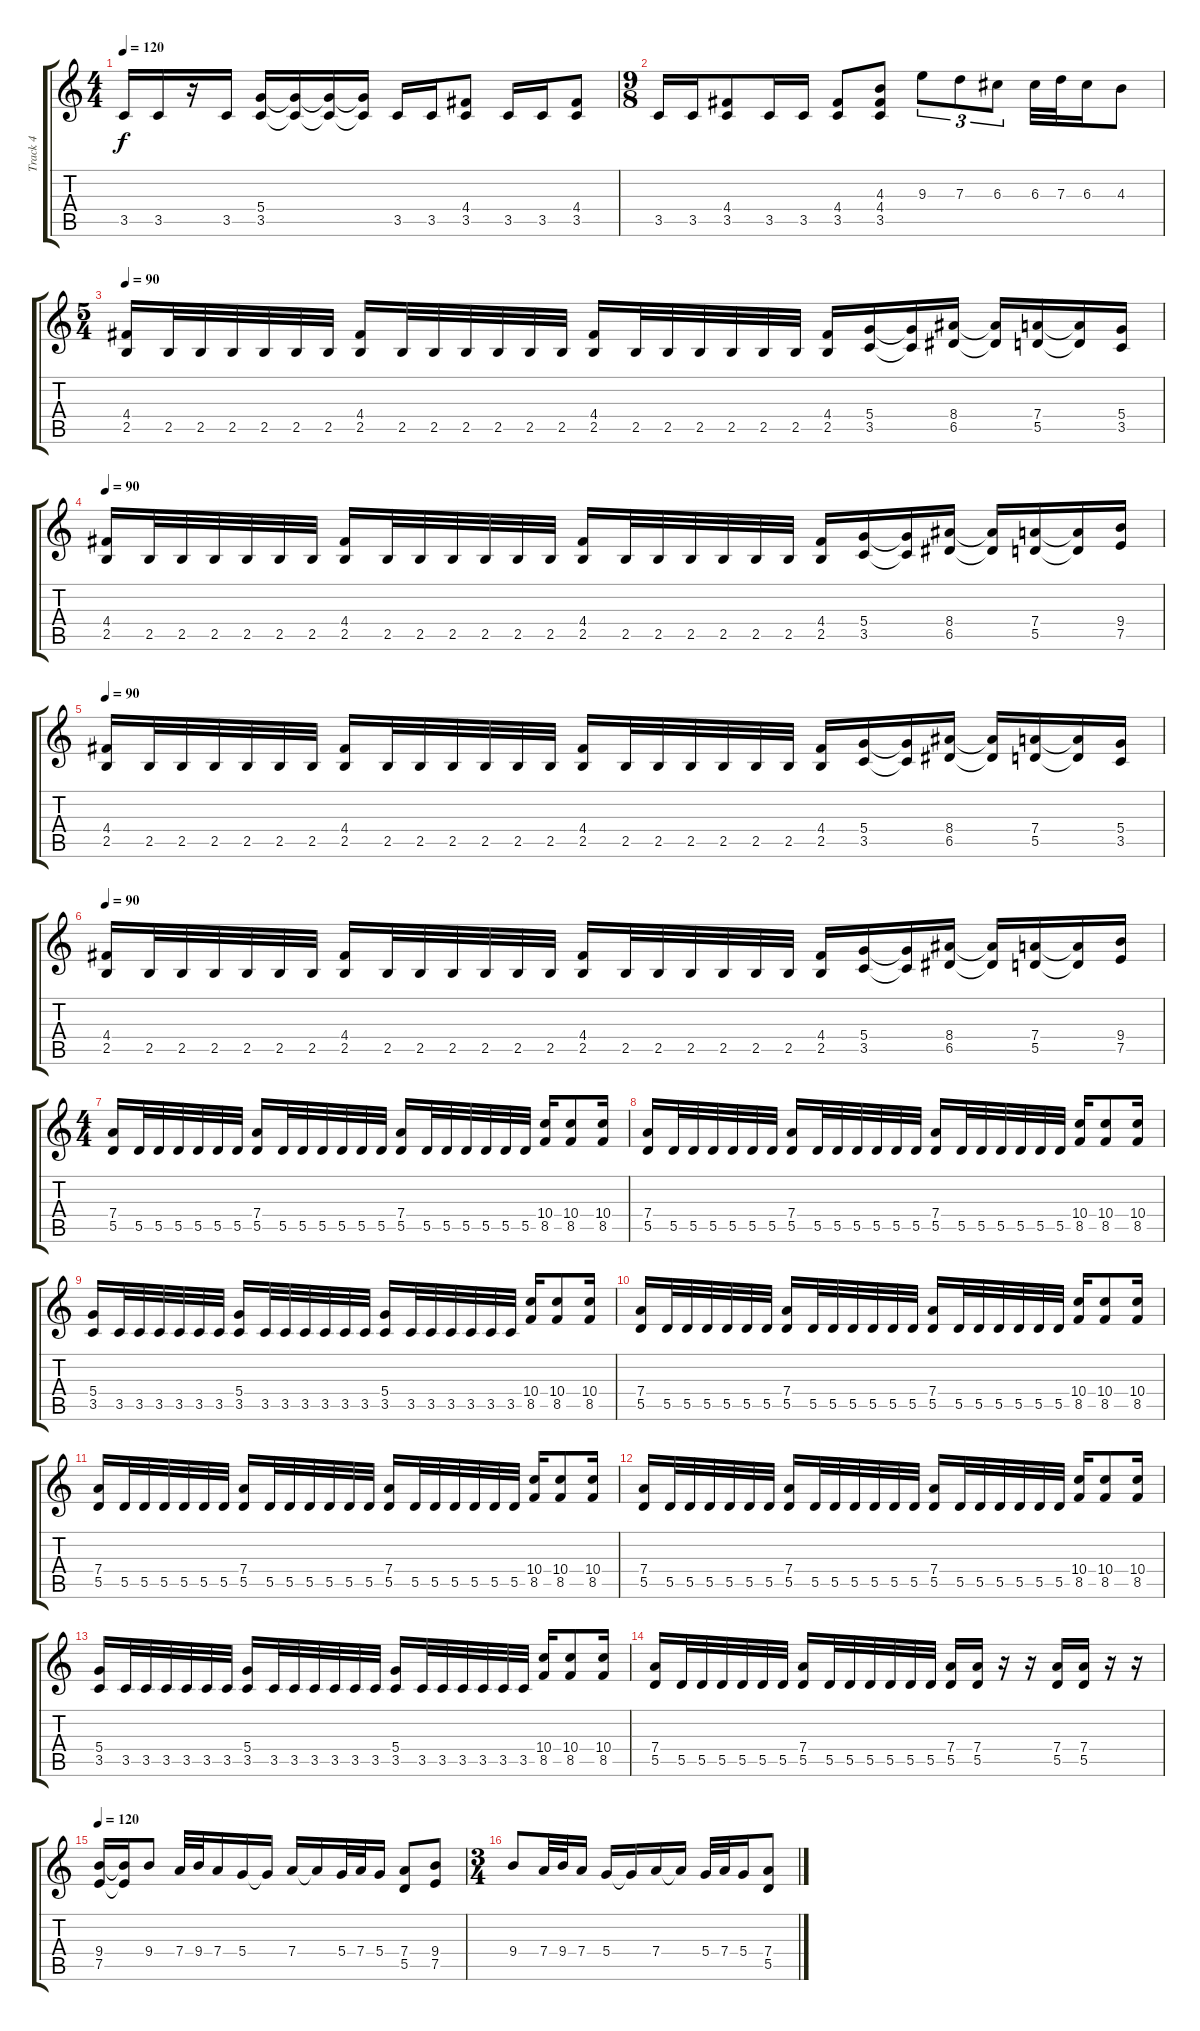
\track ("Track 4" "Track 4") {instrument overdrivenguitar}
\staff {score tabs}
\tuning (E4 B3 G3 D3 A2 E2) {hide}
\ts (4 4)
\tempo 120
\clef g2
\ks c
3.5.16{dy f} 3.5.16 r.16 3.5.16 (5.4 3.5).16 (5.4{t} 3.5{t}).16 (5.4{t} 3.5{t}).16 (5.4{t} 3.5{t}).16 3.5.16 3.5.16 (4.4 3.5).8 3.5.16 3.5.16 (4.4 3.5).8 |
\ts (9 8)
3.5.16 3.5.16 (4.4 3.5).8 3.5.16 3.5.16 (4.4 3.5).8 (4.3 4.4 3.5).8 9.3.8{tu (3 2)} 7.3.8{tu (3 2)} 6.3.8{tu (3 2)} 6.3.32 7.3.32 6.3.16 4.3.8 |
\ts (5 4)
\tempo 90
(4.4 2.5).16 2.5.32 2.5.32 2.5.32 2.5.32 2.5.32 2.5.32 (4.4 2.5).16 2.5.32 2.5.32 2.5.32 2.5.32 2.5.32 2.5.32 (4.4 2.5).16 2.5.32 2.5.32 2.5.32 2.5.32 2.5.32 2.5.32 (4.4 2.5).16 (5.4 3.5).16 (5.4{t} 3.5{t}).16 (8.4 6.5).16 (8.4{t} 6.5{t}).16 (7.4 5.5).16 (7.4{t} 5.5{t}).16 (5.4 3.5).16 |
\tempo 90
(4.4 2.5).16 2.5.32 2.5.32 2.5.32 2.5.32 2.5.32 2.5.32 (4.4 2.5).16 2.5.32 2.5.32 2.5.32 2.5.32 2.5.32 2.5.32 (4.4 2.5).16 2.5.32 2.5.32 2.5.32 2.5.32 2.5.32 2.5.32 (4.4 2.5).16 (5.4 3.5).16 (5.4{t} 3.5{t}).16 (8.4 6.5).16 (8.4{t} 6.5{t}).16 (7.4 5.5).16 (7.4{t} 5.5{t}).16 (9.4 7.5).16 |
\tempo 90
(4.4 2.5).16 2.5.32 2.5.32 2.5.32 2.5.32 2.5.32 2.5.32 (4.4 2.5).16 2.5.32 2.5.32 2.5.32 2.5.32 2.5.32 2.5.32 (4.4 2.5).16 2.5.32 2.5.32 2.5.32 2.5.32 2.5.32 2.5.32 (4.4 2.5).16 (5.4 3.5).16 (5.4{t} 3.5{t}).16 (8.4 6.5).16 (8.4{t} 6.5{t}).16 (7.4 5.5).16 (7.4{t} 5.5{t}).16 (5.4 3.5).16 |
\tempo 90
(4.4 2.5).16 2.5.32 2.5.32 2.5.32 2.5.32 2.5.32 2.5.32 (4.4 2.5).16 2.5.32 2.5.32 2.5.32 2.5.32 2.5.32 2.5.32 (4.4 2.5).16 2.5.32 2.5.32 2.5.32 2.5.32 2.5.32 2.5.32 (4.4 2.5).16 (5.4 3.5).16 (5.4{t} 3.5{t}).16 (8.4 6.5).16 (8.4{t} 6.5{t}).16 (7.4 5.5).16 (7.4{t} 5.5{t}).16 (9.4 7.5).16 |
\ts (4 4)
(7.4 5.5).16 5.5.32 5.5.32 5.5.32 5.5.32 5.5.32 5.5.32 (7.4 5.5).16 5.5.32 5.5.32 5.5.32 5.5.32 5.5.32 5.5.32 (7.4 5.5).16 5.5.32 5.5.32 5.5.32 5.5.32 5.5.32 5.5.32 (10.4 8.5).16 (10.4 8.5).8 (10.4 8.5).16 |
(7.4 5.5).16 5.5.32 5.5.32 5.5.32 5.5.32 5.5.32 5.5.32 (7.4 5.5).16 5.5.32 5.5.32 5.5.32 5.5.32 5.5.32 5.5.32 (7.4 5.5).16 5.5.32 5.5.32 5.5.32 5.5.32 5.5.32 5.5.32 (10.4 8.5).16 (10.4 8.5).8 (10.4 8.5).16 |
(5.4 3.5).16 3.5.32 3.5.32 3.5.32 3.5.32 3.5.32 3.5.32 (5.4 3.5).16 3.5.32 3.5.32 3.5.32 3.5.32 3.5.32 3.5.32 (5.4 3.5).16 3.5.32 3.5.32 3.5.32 3.5.32 3.5.32 3.5.32 (10.4 8.5).16 (10.4 8.5).8 (10.4 8.5).16 |
(7.4 5.5).16 5.5.32 5.5.32 5.5.32 5.5.32 5.5.32 5.5.32 (7.4 5.5).16 5.5.32 5.5.32 5.5.32 5.5.32 5.5.32 5.5.32 (7.4 5.5).16 5.5.32 5.5.32 5.5.32 5.5.32 5.5.32 5.5.32 (10.4 8.5).16 (10.4 8.5).8 (10.4 8.5).16 |
(7.4 5.5).16 5.5.32 5.5.32 5.5.32 5.5.32 5.5.32 5.5.32 (7.4 5.5).16 5.5.32 5.5.32 5.5.32 5.5.32 5.5.32 5.5.32 (7.4 5.5).16 5.5.32 5.5.32 5.5.32 5.5.32 5.5.32 5.5.32 (10.4 8.5).16 (10.4 8.5).8 (10.4 8.5).16 |
(7.4 5.5).16 5.5.32 5.5.32 5.5.32 5.5.32 5.5.32 5.5.32 (7.4 5.5).16 5.5.32 5.5.32 5.5.32 5.5.32 5.5.32 5.5.32 (7.4 5.5).16 5.5.32 5.5.32 5.5.32 5.5.32 5.5.32 5.5.32 (10.4 8.5).16 (10.4 8.5).8 (10.4 8.5).16 |
(5.4 3.5).16 3.5.32 3.5.32 3.5.32 3.5.32 3.5.32 3.5.32 (5.4 3.5).16 3.5.32 3.5.32 3.5.32 3.5.32 3.5.32 3.5.32 (5.4 3.5).16 3.5.32 3.5.32 3.5.32 3.5.32 3.5.32 3.5.32 (10.4 8.5).16 (10.4 8.5).8 (10.4 8.5).16 |
(7.4 5.5).16 5.5.32 5.5.32 5.5.32 5.5.32 5.5.32 5.5.32 (7.4 5.5).16 5.5.32 5.5.32 5.5.32 5.5.32 5.5.32 5.5.32 (7.4 5.5).16 (7.4 5.5).16 r.16 r.16 (7.4 5.5).16 (7.4 5.5).16 r.16 r.16 |
\tempo 120
(9.4 7.5).16 (9.4{t} 7.5{t}).16 9.4.8 7.4.32 9.4.32 7.4.16 5.4.16 5.4{t}.16 7.4.16 7.4{t}.16 5.4.32 7.4.32 5.4.16 (7.4 5.5).8 (9.4 7.5).8 |
\ts (3 4)
9.4.8 7.4.32 9.4.32 7.4.16 5.4.16 5.4{t}.16 7.4.16 7.4{t}.16 5.4.32 7.4.32 5.4.16 (7.4 5.5).8
